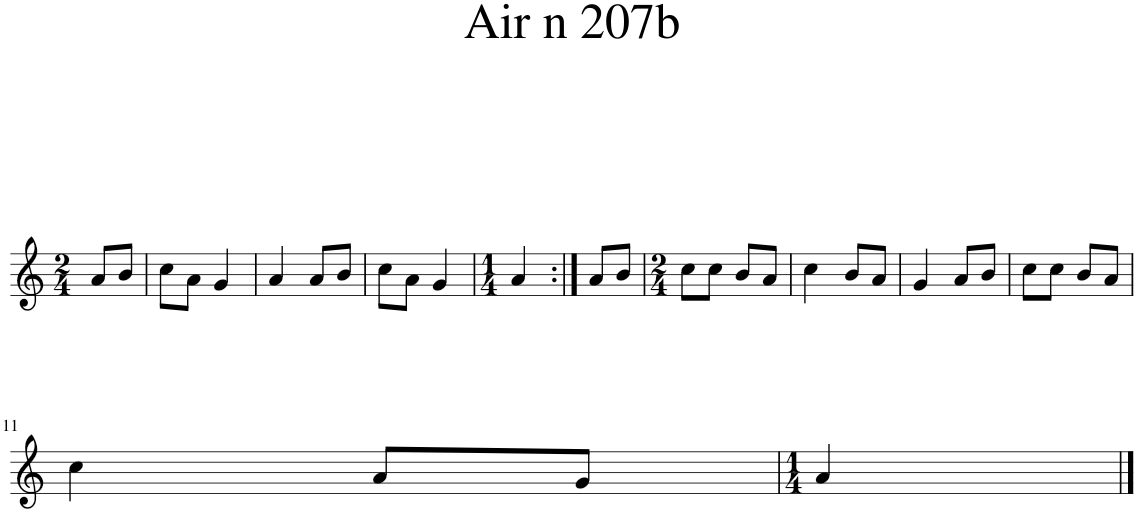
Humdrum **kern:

**kern
*part1
*staff1
*I"Piano
*I'Pno.
*clefG2
*k[]
*M2/4
=1
8a/L
8b/J
=2
8cc\L
8a\J
4g/
=3
4a/
8a/L
8b/J
=4
8cc\L
8a\J
4g/
=5
*M1/4
4a/
=6:|!
8a/L
8b/J
=7
*M2/4
8cc\L
8cc\J
8b/L
8a/J
=8
4cc\
8b/L
8a/J
=9
4g/
8a/L
8b/J
=10
8cc\L
8cc\J
8b/L
8a/J
!!LO:LB:g=z
=11
4cc\
8a/L
8g/J
=12
*M1/4
4a/
==
*-
